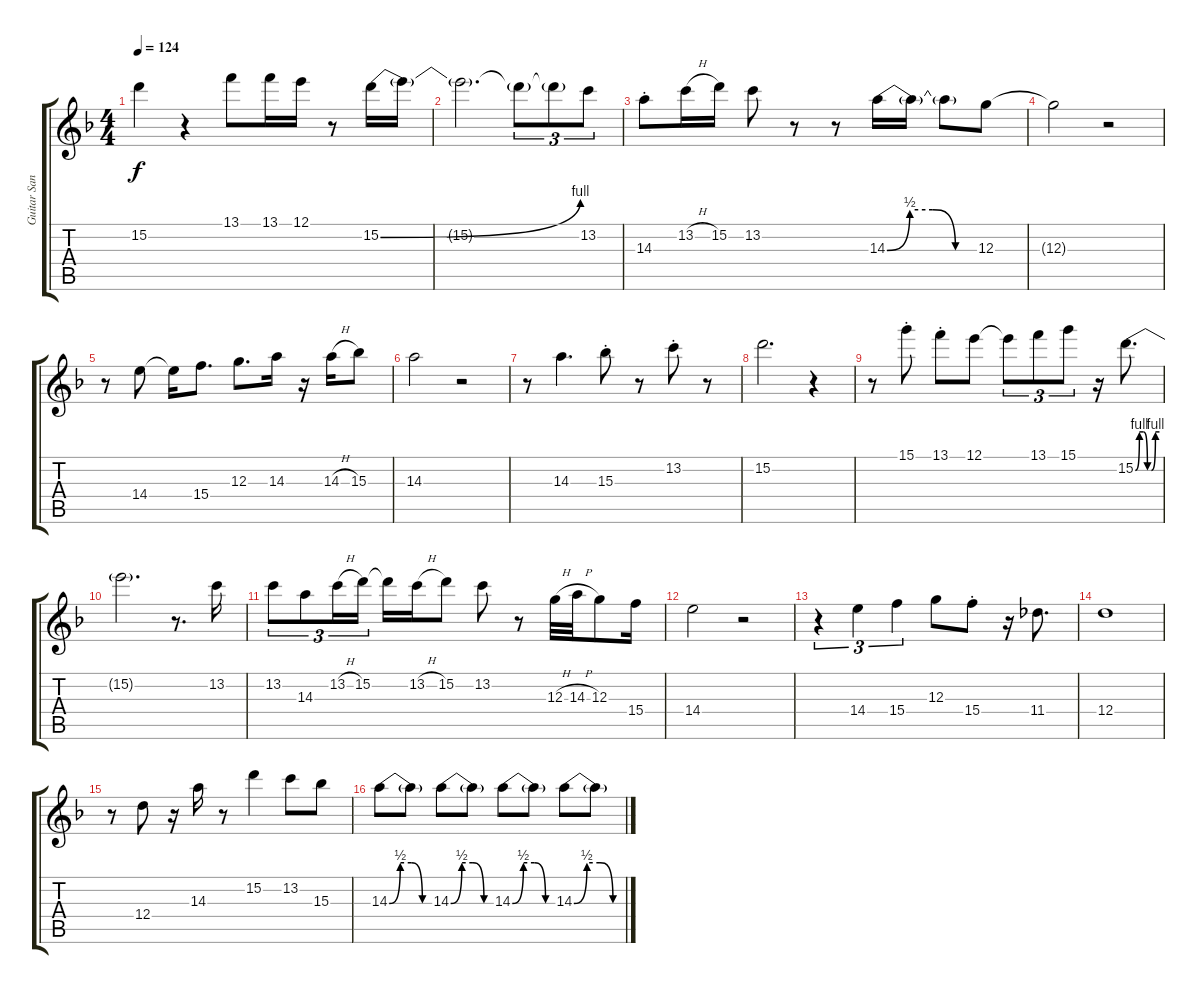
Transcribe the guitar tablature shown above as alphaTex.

\track ("Guitar Santana" "Guitar San") {instrument electricguitarjazz}
\staff {score tabs}
\tuning (E4 B3 G3 D3 A2 E2) {hide}
\ts (4 4)
\tempo 124
\clef g2
\ks dminor
15.2{t}.4{dy f} r.4 13.1.8 13.1.16 12.1.16 r.8 15.2{be (bend 0 0 60 4)}.16 15.2{t}.16 |
15.2{t}.2{d} 15.2{t}.8{tu (3 2)} 15.2{t}.8{tu (3 2)} 13.2.8{tu (3 2)} |
14.3{st}.8 13.2{h}.16 15.2.16 13.2.8 r.8 r.8 14.3{be (custom 0 0 15 2 30 2 45 0 60 0)}.16 14.3{t}.16 14.3{t}.8 12.3.8 |
12.3{t}.2 r.2 |
r.8 14.4.8 14.4{t}.16 15.4.8{d} 12.3.8{d} 14.3.16 r.16 14.3{h}.16 15.3.8 |
14.3.2 r.2 |
r.8 14.3.4{d} 15.3{st}.8 r.8 13.2{st}.8 r.8 |
15.2.2{d} r.4 |
r.8 15.1{st}.8 13.1{st}.8 12.1.8 12.1{t}.8{tu (3 2)} 13.1.8{tu (3 2)} 15.1.8{tu (3 2)} r.16 15.2{be (custom 0 0 10 4 20 4 30 0 40 0 50 4 60 4)}.8{d} |
15.2{t}.2{d} r.8{d} 13.2.16 |
13.2.8{tu (3 2)} 14.3.8{tu (3 2)} 13.2{h}.16{tu (3 2)} 15.2.16{tu (3 2)} 15.2{t}.16 13.2{h}.16 15.2.8 13.2.8 r.8 12.3{h}.32 14.3{h}.32 12.3.8 15.4.16 |
14.4.2 r.2 |
r.4{tu (3 2)} 14.4.4{tu (3 2)} 15.4.4{tu (3 2)} 12.3.8 15.4{st}.8 r.16 11.4.8{d} |
12.4.1 |
r.8 12.4.8 r.16 14.3.16 r.8 15.2.4 13.2.8 15.3.8 |
14.3{be (custom 0 0 15 2 30 2 45 0 60 0)}.8 14.3{t}.8 14.3{be (custom 0 0 15 2 30 2 45 0 60 0)}.8 14.3{t}.8 14.3{be (custom 0 0 15 2 30 2 45 0 60 0)}.8 14.3{t}.8 14.3{be (custom 0 0 15 2 30 2 45 0 60 0)}.8 14.3{t}.8
